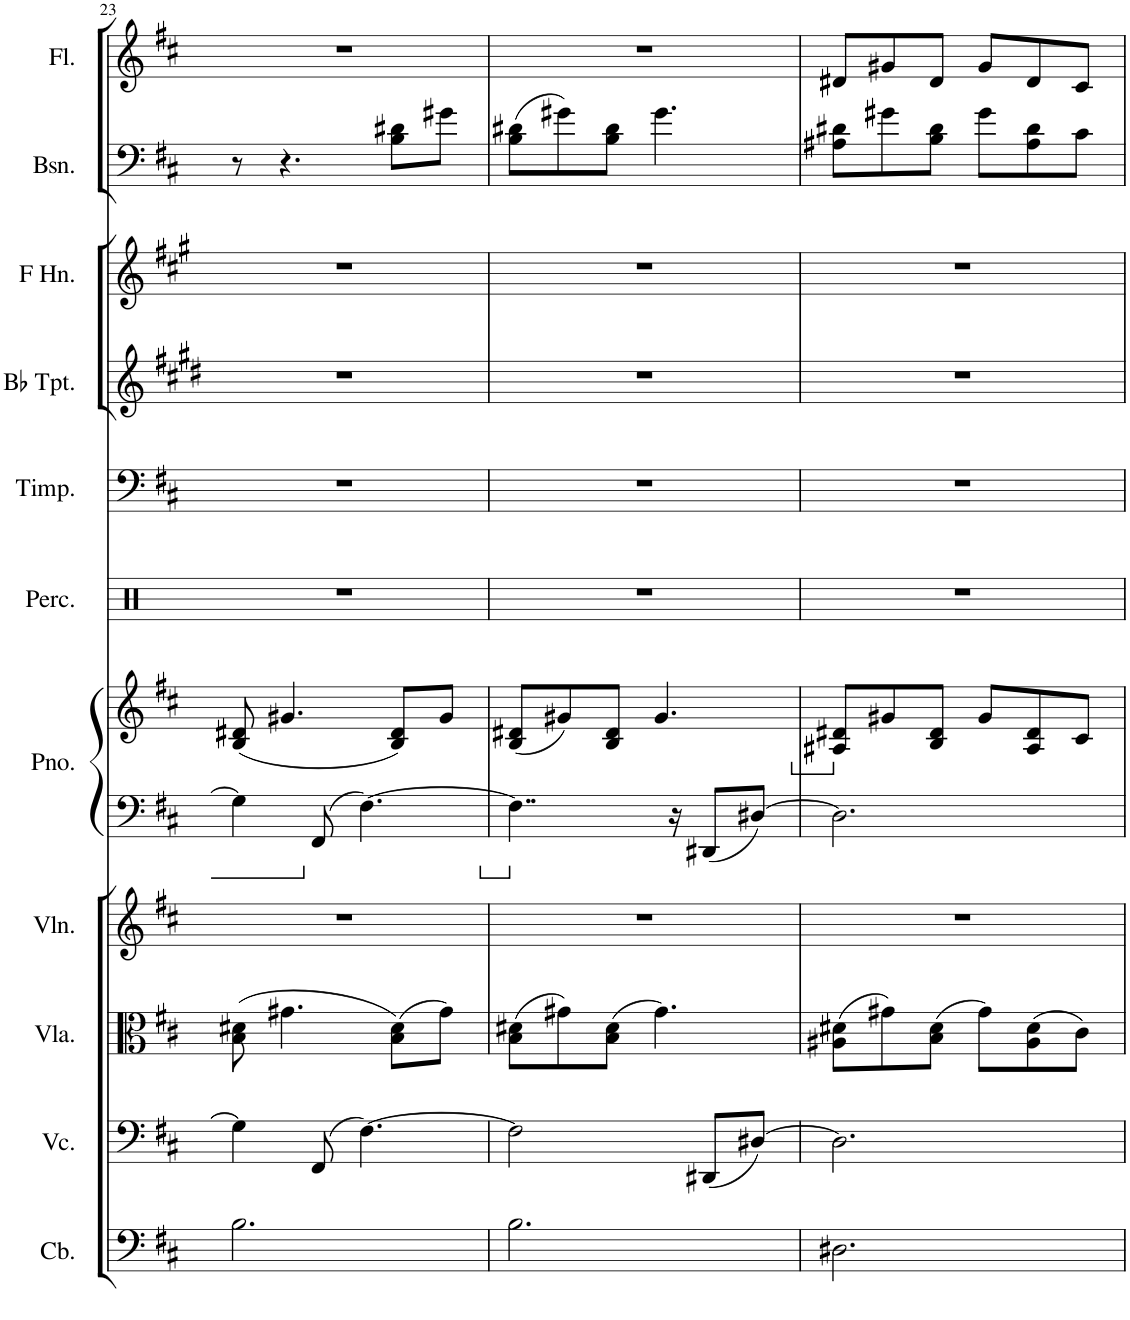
**kern	**kern	**kern	**kern	**kern	**kern	**kern	**kern	**kern	**kern	**kern	**kern
*part11	*part10	*part9	*part8	*part7	*part7	*part6	*part5	*part4	*part3	*part2	*part1
*staff12	*staff11	*staff10	*staff9	*staff8	*staff7	*staff6	*staff5	*staff4	*staff3	*staff2	*staff1
*I"Contrabass	*I"Violoncello	*I"Viola	*I"Violin	*I"Piano	*	*I"Percussion	*I"Timpani	*I"Bb Trumpet	*I"Horn in F	*I"Bassoon	*I"Flute
*I'Cb.	*I'Vc.	*I'Vla.	*I'Vln.	*I'Pno.	*	*I'Perc.	*I'Timp.	*I'Bb Tpt.	*	*I'Bsn.	*I'Fl.
!!LO:PB:g=z
*clefF4	*clefF4	*clefC3	*clefG2	*clefF4	*clefG2	*clefX	*clefF4	*clefG2	*clefG2	*clefF4	*clefG2
*Trd7c12	*	*	*	*	*	*	*	*Trd1c2	*Trd4c7	*	*
*k[f#c#]	*k[f#c#]	*k[f#c#]	*k[f#c#]	*k[f#c#]	*k[f#c#]	*k[]	*k[f#c#]	*k[f#c#g#d#]	*k[f#c#g#]	*k[f#c#]	*k[f#c#]
*M6/8	*M6/8	*M6/8	*M6/8	*M6/8	*M6/8	*M6/8	*M6/8	*M6/8	*M6/8	*M6/8	*M6/8
=23	=23	=23	=23	=23	=23	=23	=23	=23	=23	=23	=23
2.B\	4G#\]	(>8B\ 8d#X\	2.r	4G#\]	(<8B/ 8d#X/	2.r	2.r	2.r	2.r	8r	2.r
.	.	4.g#X\	.	.	4.g#X/	.	.	.	.	4.r	.
.	(>8FF#/	.	.	8FF#/	.	.	.	.	.	.	.
.	[4.F#\)	.	.	[4.F#\	.	.	.	.	.	.	.
.	.	(>8B\ 8d#\L)	.	.	8B/ 8d#/L)	.	.	.	.	8B\ 8d#X\L	.
.	.	8g#\J)	.	.	8g#/J	.	.	.	.	8g#X\J	.
=24	=24	=24	=24	=24	=24	=24	=24	=24	=24	=24	=24
*	*	*	*	*ped	*	*	*	*	*	*	*
2.B\	2F#\]	(>8B\ 8d#X\L	2.r	4..F#\]	(<8B/ 8d#X/L	2.r	2.r	2.r	2.r	(>8B\ 8d#X\L	2.r
.	.	8g#X\)	.	.	8g#X/)	.	.	.	.	8g#X\)	.
.	.	(>8B\ 8d#\J	.	.	8B/ 8d#/J	.	.	.	.	8B\ 8d#\J	.
.	.	4.g#\)	.	.	4.g#/	.	.	.	.	4.g#\	.
.	.	.	.	16r	.	.	.	.	.	.	.
.	(<8DD#X/L	.	.	8DD#X/L	.	.	.	.	.	.	.
.	[8D#X/J)	.	.	[8D#X/J	.	.	.	.	.	.	.
=25	=25	=25	=25	=25	=25	=25	=25	=25	=25	=25	=25
2.D#X\	2.D#\]	(>8A#X\ 8d#X\L	2.r	2.D#\]	8A#X/ 8d#X/L	2.r	2.r	2.r	2.r	8A#X\ 8d#X\L	8d#X/L
.	.	8g#X\)	.	.	8g#X/	.	.	.	.	8g#X\	8g#X/
.	.	(>8B\ 8d#\J	.	.	8B/ 8d#/J	.	.	.	.	8B\ 8d#\J	8d#/J
.	.	8g#\L)	.	.	8g#/L	.	.	.	.	8g#\L	8g#/L
.	.	(>8A#\ 8d#\	.	.	8A#/ 8d#/	.	.	.	.	8A#\ 8d#\	8d#/
.	.	8c#\J)	.	.	8c#/J	.	.	.	.	8c#\J	8c#/J
*	*	*	*	*	*Xped	*	*	*	*	*	*
=	=	=	=	=	=	=	=	=	=	=	=
*-	*-	*-	*-	*-	*-	*-	*-	*-	*-	*-	*-
